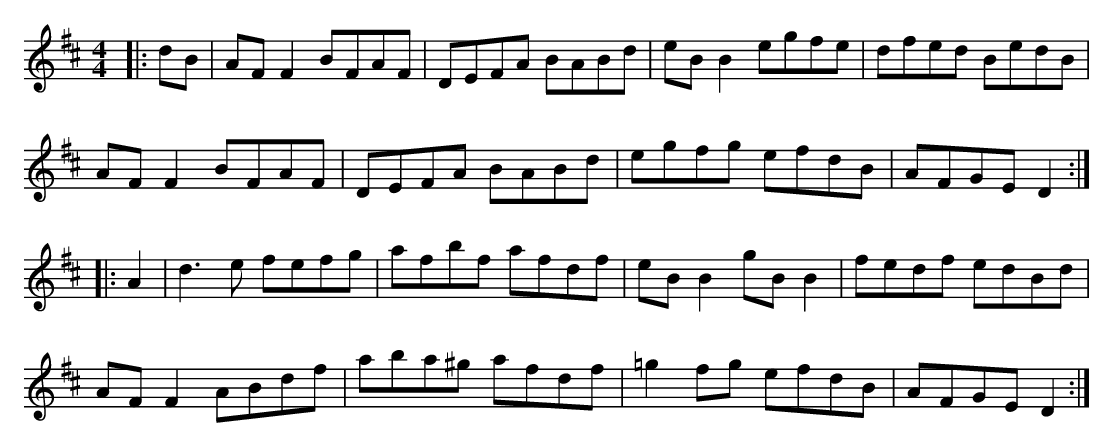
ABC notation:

X:1
M:4/4
K:D
|:dB|AFF2 BFAF|DEFA BABd|eBB2 egfe|dfed BedB|
AFF2 BFAF|DEFA BABd|egfg efdB|AFGE D2:|
|:A2|d3e fefg|afbf afdf|eBB2 gBB2|fedf edBd|
AFF2 ABdf|aba^g afdf|=g2fg efdB|AFGE D2:|
